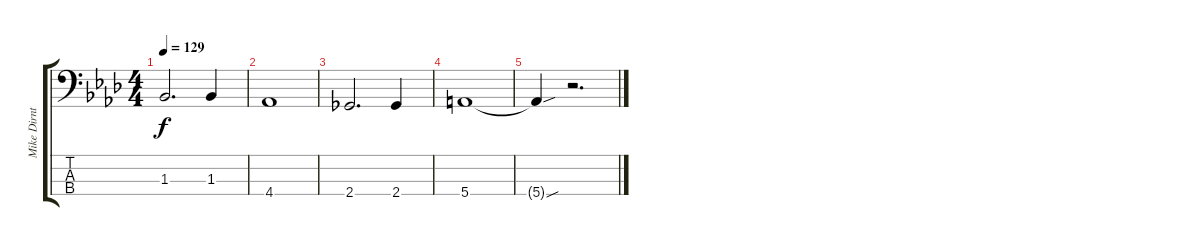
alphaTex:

\track ("Mike Dirnt (Bass)" "Mike Dirnt") {instrument electricbasspick}
\staff {score tabs}
\tuning (G2 D2 A1 E1) {hide}
\ts (4 4)
\tempo 129
\clef f4
\ks ab
1.3.2{d dy f} 1.3.4 |
4.4.1 |
2.4.2{d} 2.4.4 |
5.4.1 |
5.4{sou t}.4 r.2{d}
